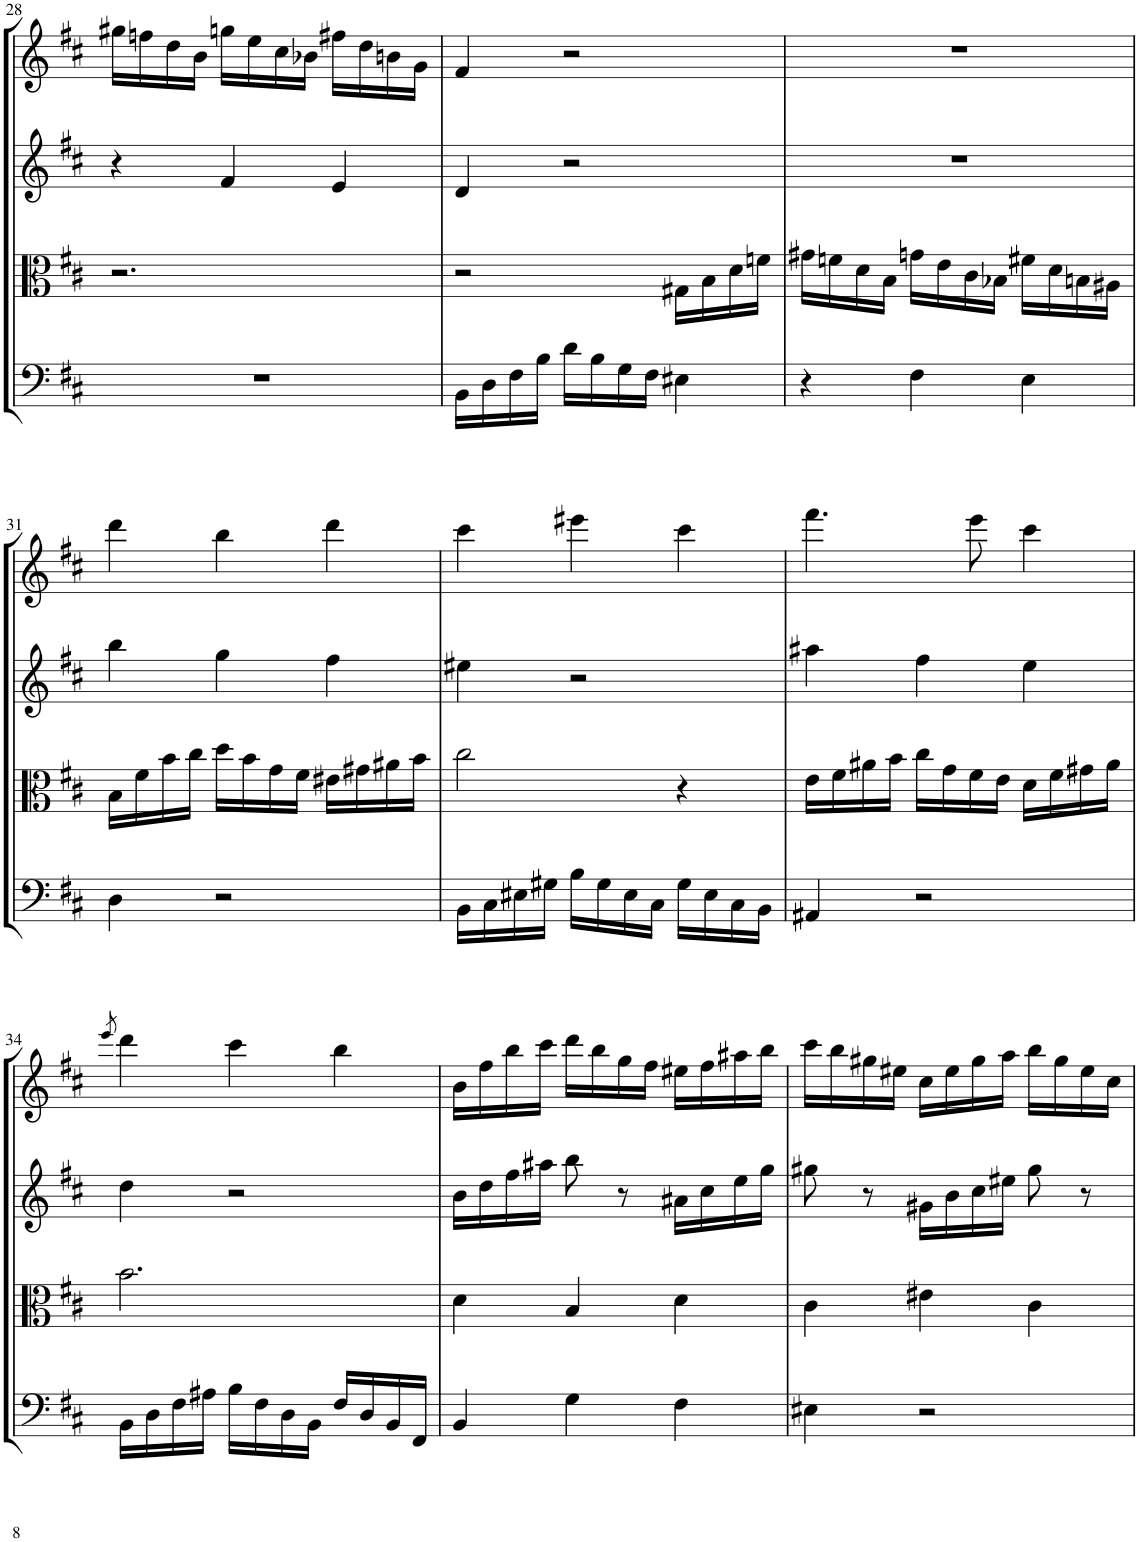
**kern	**kern	**kern	**kern
*part4	*part3	*part2	*part1
*staff4	*staff3	*staff2	*staff1
*I"Violoncello	*I"Viola	*I"Violin II	*I"Violin I
!!LO:PB:g=z
*clefF4	*clefC3	*clefG2	*clefG2
*k[f#c#]	*k[f#c#]	*k[f#c#]	*k[f#c#]
*M3/4	*M3/4	*M3/4	*M3/4
=28	=28	=28	=28
2.r	2.r	4r	16gg#X\LL
.	.	.	16ffn\
.	.	.	16dd\
.	.	.	16b\JJ
.	.	4f#/	16ggn\LL
.	.	.	16ee\
.	.	.	16cc#\
.	.	.	16b-X\JJ
.	.	4e/	16ff#X\LL
.	.	.	16dd\
.	.	.	16bn\
.	.	.	16g\JJ
=29	=29	=29	=29
16BB\LL	2r	4d/	4f#/
16D\	.	.	.
16F#\	.	.	.
16B\JJ	.	.	.
16d\LL	.	2r	2r
16B\	.	.	.
16G\	.	.	.
16F#\JJ	.	.	.
4E#X\	16G#X\LL	.	.
.	16B\	.	.
.	16d\	.	.
.	16fn\JJ	.	.
=30	=30	=30	=30
4r	16g#X\LL	2.r	2.r
.	16fn\	.	.
.	16d\	.	.
.	16B\JJ	.	.
4F#\	16gn\LL	.	.
.	16e\	.	.
.	16c#\	.	.
.	16B-X\JJ	.	.
4E\	16f#X\LL	.	.
.	16d\	.	.
.	16Bn\	.	.
.	16A#X\JJ	.	.
!!LO:LB:g=z
=31	=31	=31	=31
4D\	16B\LL	4bb\	4ddd\
.	16f#\	.	.
.	16b\	.	.
.	16cc#\JJ	.	.
2r	16dd\LL	4gg\	4bb\
.	16b\	.	.
.	16g\	.	.
.	16f#\JJ	.	.
.	16e#X\LL	4ff#\	4ddd\
.	16g#X\	.	.
.	16a#X\	.	.
.	16b\JJ	.	.
=32	=32	=32	=32
16BB\LL	2cc#\	4ee#X\	4ccc#\
16C#\	.	.	.
16E#X\	.	.	.
16G#X\JJ	.	.	.
16B\LL	.	2r	4eee#X\
16G#\	.	.	.
16E#\	.	.	.
16C#\JJ	.	.	.
16G#\LL	4r	.	4ccc#\
16E#\	.	.	.
16C#\	.	.	.
16BB\JJ	.	.	.
=33	=33	=33	=33
4AA#X/	16e\LL	4aa#X\	4.fff#\
.	16f#\	.	.
.	16a#X\	.	.
.	16b\JJ	.	.
2r	16cc#\LL	4ff#\	.
.	16g\	.	.
.	16f#\	.	8eee\
.	16e\JJ	.	.
.	16d\LL	4ee\	4ccc#\
.	16f#\	.	.
.	16g#X\	.	.
.	16a#\JJ	.	.
!!LO:LB:g=z
=34	=34	=34	=34
.	.	.	8qeee/
16BB\LL	2.b\	4dd\	4ddd\
16D\	.	.	.
16F#\	.	.	.
16A#X\JJ	.	.	.
16B\LL	.	2r	4ccc#\
16F#\	.	.	.
16D\	.	.	.
16BB\JJ	.	.	.
16F#/LL	.	.	4bb\
16D/	.	.	.
16BB/	.	.	.
16FF#/JJ	.	.	.
=35	=35	=35	=35
4BB/	4d\	16b\LL	16b\LL
.	.	16dd\	16ff#\
.	.	16ff#\	16bb\
.	.	16aa#X\JJ	16ccc#\JJ
4G\	4B/	8bb\	16ddd\LL
.	.	.	16bb\
.	.	8r	16gg\
.	.	.	16ff#\JJ
4F#\	4d\	16a#X\LL	16ee#X\LL
.	.	16cc#\	16ff#\
.	.	16ee\	16aa#X\
.	.	16gg\JJ	16bb\JJ
=36	=36	=36	=36
4E#X\	4c#\	8gg#X\	16ccc#\LL
.	.	.	16bb\
.	.	8r	16gg#X\
.	.	.	16ee#X\JJ
2r	4e#X\	16g#X\LL	16cc#\LL
.	.	16b\	16ee#\
.	.	16cc#\	16gg#\
.	.	16ee#X\JJ	16aa\JJ
.	4c#\	8gg#\	16bb\LL
.	.	.	16gg#\
.	.	8r	16ee#\
.	.	.	16cc#\JJ
=	=	=	=
*-	*-	*-	*-
